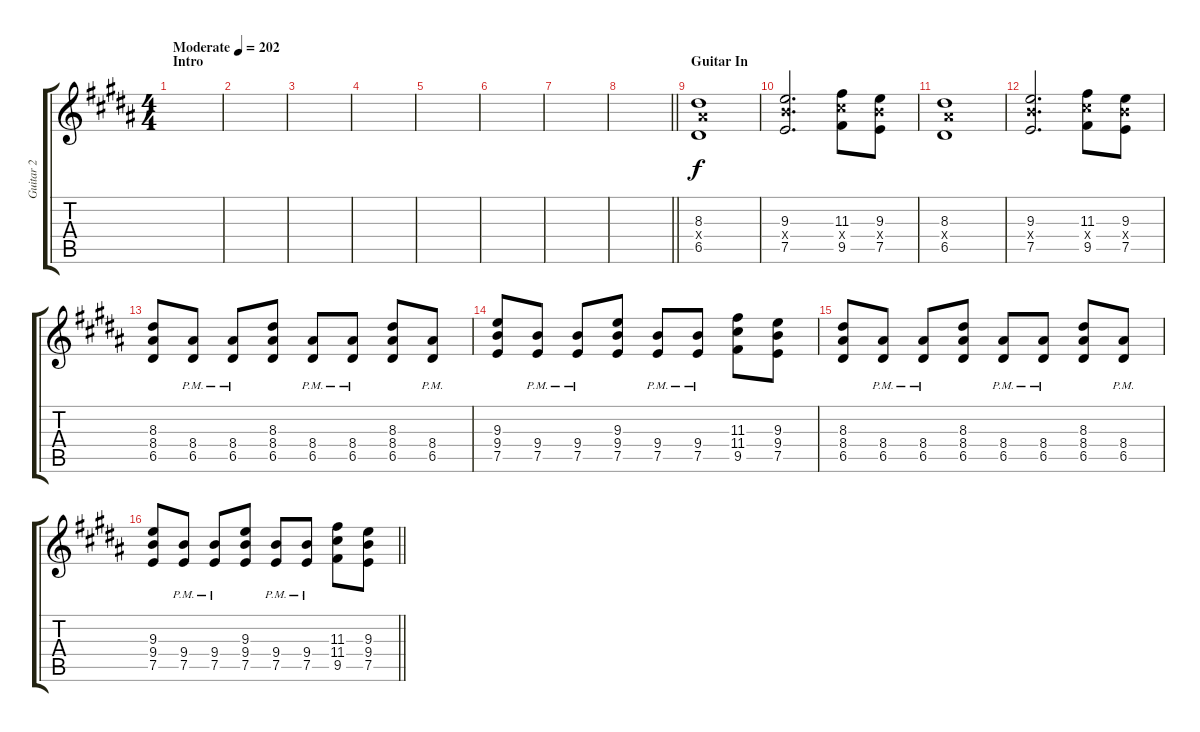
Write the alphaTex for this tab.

\track ("Guitar 2" "Guitar 2") {instrument distortionguitar}
\staff {score tabs}
\tuning (E4 B3 G3 D3 A2 D2) {hide}
\ts (4 4)
\section ("" "Intro")
\tempo (202 "Moderate")
\clef g2
\ks g#minor
|
|
|
|
|
|
|
\barLineRight lightlight
|
\section ("" "Guitar In")
(8.3 8.4{x} 6.5).1 |
(9.3 9.4{x} 7.5).2{d} (11.3 11.4{x} 9.5).8 (9.3 9.4{x} 7.5).8 |
(8.3 8.4{x} 6.5).1 |
(9.3 9.4{x} 7.5).2{d} (11.3 11.4{x} 9.5).8 (9.3 9.4{x} 7.5).8 |
(8.3 8.4 6.5).8 (8.4{pm} 6.5{pm}).8 (8.4{pm} 6.5{pm}).8 (8.3 8.4 6.5).8 (8.4{pm} 6.5{pm}).8 (8.4{pm} 6.5{pm}).8 (8.3 8.4 6.5).8 (8.4{pm} 6.5{pm}).8 |
(9.3 9.4 7.5).8 (9.4{pm} 7.5{pm}).8 (9.4{pm} 7.5{pm}).8 (9.3 9.4 7.5).8 (9.4{pm} 7.5{pm}).8 (9.4{pm} 7.5{pm}).8 (11.3 11.4 9.5).8 (9.3 9.4 7.5).8 |
(8.3 8.4 6.5).8 (8.4{pm} 6.5{pm}).8 (8.4{pm} 6.5{pm}).8 (8.3 8.4 6.5).8 (8.4{pm} 6.5{pm}).8 (8.4{pm} 6.5{pm}).8 (8.3 8.4 6.5).8 (8.4{pm} 6.5{pm}).8 |
\barLineRight lightlight
(9.3 9.4 7.5).8 (9.4{pm} 7.5{pm}).8 (9.4{pm} 7.5{pm}).8 (9.3 9.4 7.5).8 (9.4{pm} 7.5{pm}).8 (9.4{pm} 7.5{pm}).8 (11.3 11.4 9.5).8 (9.3 9.4 7.5).8
